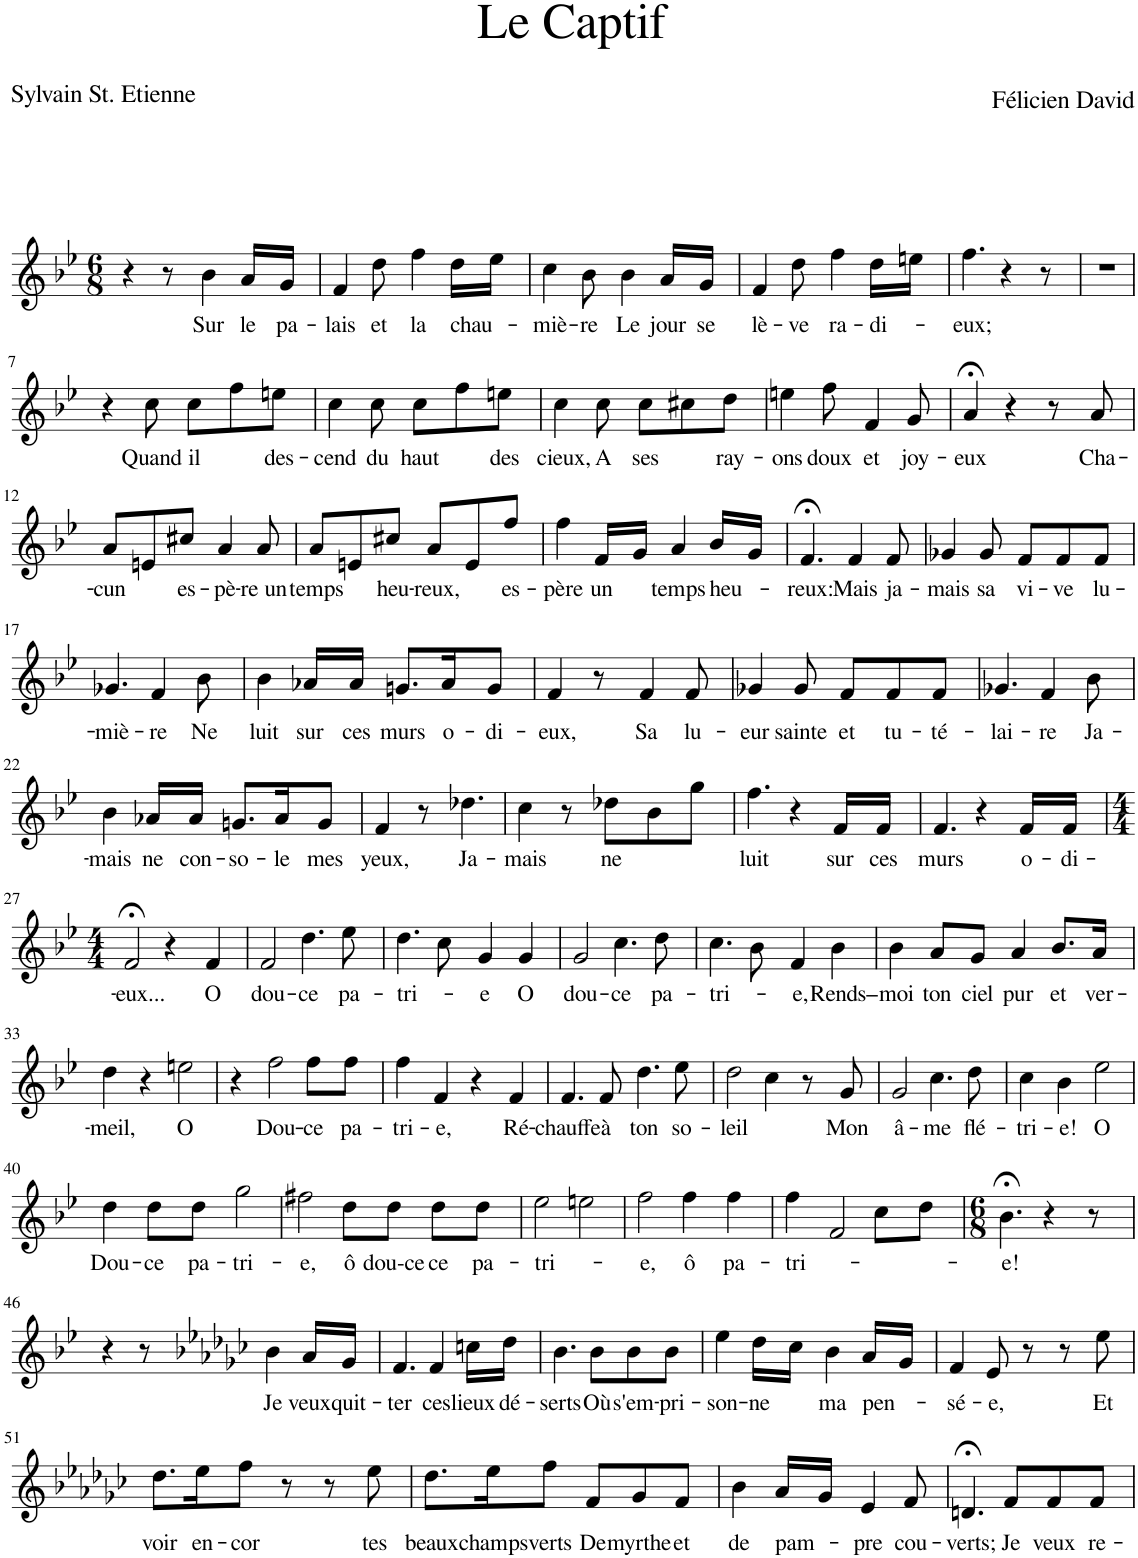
**kern	**text
*part1	*part1
*staff1	*staff1
*I"Piano	*
*I'Pno	*
*clefG2	*
*k[b-e-]	*
*M6/8	*
=1	=1
4r	.
8r	.
!	!LO:LY:b
4b-\	Sur
!	!LO:LY:b
16a/LL	le
!	!LO:LY:b
16g/JJ	pa-
=2	=2
!	!LO:LY:b
4f/	-lais
!	!LO:LY:b
8dd\	et
!	!LO:LY:b
4ff\	la
!	!LO:LY:b
16dd\LL	chau-
16ee-\JJ	.
=3	=3
!	!LO:LY:b
4cc\	-miè-
!	!LO:LY:b
8b-\	-re
!	!LO:LY:b
4b-\	Le
!	!LO:LY:b
16a/LL	jour
!	!LO:LY:b
16g/JJ	se
=4	=4
!	!LO:LY:b
4f/	lè-
!	!LO:LY:b
8dd\	-ve
!	!LO:LY:b
4ff\	ra-
!	!LO:LY:b
16dd\LL	-di-
16een\JJ	.
=5	=5
!	!LO:LY:b
4.ff\	-eux;
4r	.
8r	.
=6	=6
2.r	.
!!LO:LB:g=z
=7	=7
4r	.
!	!LO:LY:b
8cc\	Quand
!	!LO:LY:b
8cc\L	il
8ff\	.
!	!LO:LY:b
8een\J	des-
=8	=8
!	!LO:LY:b
4cc\	-cend
!	!LO:LY:b
8cc\	du
!	!LO:LY:b
8cc\L	haut
8ff\	.
!	!LO:LY:b
8een\J	des
=9	=9
!	!LO:LY:b
4cc\	cieux,
!	!LO:LY:b
8cc\	A
!	!LO:LY:b
8cc\L	ses
8cc#X\	.
!	!LO:LY:b
8dd\J	ray-
=10	=10
!	!LO:LY:b
4een\	-ons
!	!LO:LY:b
8ff\	doux
!	!LO:LY:b
4f/	et
!	!LO:LY:b
8g/	joy-
=11	=11
!	!LO:LY:b
4a;</	-eux
4r	.
8r	.
!	!LO:LY:b
8a/	Cha-
!!LO:LB:g=z
=12	=12
!	!LO:LY:b
8a/L	-cun
8en/	.
!	!LO:LY:b
8cc#X/J	es-
!	!LO:LY:b
4a/	-pè-
!	!LO:LY:b
8a/	-re un
=13	=13
!	!LO:LY:b
8a/L	temps
8en/	.
!	!LO:LY:b
8cc#X/J	heu-
!	!LO:LY:b
8a/L	-reux,
8e/	.
!	!LO:LY:b
8ff/J	es-
=14	=14
!	!LO:LY:b
4ff\	-père
!	!LO:LY:b
16f/LL	un
16g/JJ	.
!	!LO:LY:b
4a/	temps
!	!LO:LY:b
16b-/LL	heu-
16g/JJ	.
=15	=15
!	!LO:LY:b
4.f;</	-reux:
!	!LO:LY:b
4f/	Mais
!	!LO:LY:b
8f/	ja-
=16	=16
!	!LO:LY:b
4g-X/	-mais
!	!LO:LY:b
8g-/	sa
!	!LO:LY:b
8f/L	vi-
!	!LO:LY:b
8f/	-ve
!	!LO:LY:b
8f/J	lu-
!!LO:LB:g=z
=17	=17
!	!LO:LY:b
4.g-X/	-miè-
!	!LO:LY:b
4f/	-re
!	!LO:LY:b
8b-\	Ne
=18	=18
!	!LO:LY:b
4b-\	luit
!	!LO:LY:b
16a-X/LL	sur
!	!LO:LY:b
16a-/JJ	ces
!	!LO:LY:b
8.gn/L	murs
!	!LO:LY:b
16a-/K	o-
!	!LO:LY:b
8g/J	-di-
=19	=19
!	!LO:LY:b
4f/	-eux,
8r	.
!	!LO:LY:b
4f/	Sa
!	!LO:LY:b
8f/	lu-
=20	=20
!	!LO:LY:b
4g-X/	-eur
!	!LO:LY:b
8g-/	sainte
!	!LO:LY:b
8f/L	et
!	!LO:LY:b
8f/	tu-
!	!LO:LY:b
8f/J	-té-
=21	=21
!	!LO:LY:b
4.g-X/	-lai-
!	!LO:LY:b
4f/	-re
!	!LO:LY:b
8b-\	Ja-
!!LO:LB:g=z
=22	=22
!	!LO:LY:b
4b-\	-mais
!	!LO:LY:b
16a-X/LL	ne
!	!LO:LY:b
16a-/JJ	con-
!	!LO:LY:b
8.gn/L	-so-
!	!LO:LY:b
16a-/K	-le
!	!LO:LY:b
8g/J	mes
=23	=23
!	!LO:LY:b
4f/	yeux,
8r	.
!	!LO:LY:b
4.dd-X\	Ja-
=24	=24
!	!LO:LY:b
4cc\	-mais
8r	.
!	!LO:LY:b
8dd-X\L	ne
8b-\	.
8gg\J	.
=25	=25
!	!LO:LY:b
4.ff\	luit
4r	.
!	!LO:LY:b
16f/LL	sur
!	!LO:LY:b
16f/JJ	ces
=26	=26
!	!LO:LY:b
4.f/	murs
4r	.
!	!LO:LY:b
16f/LL	o-
!	!LO:LY:b
16f/JJ	-di-
!!LO:LB:g=z
=27	=27
*M4/4	*
!	!LO:LY:b
2f;</	-eux...
4r	.
!	!LO:LY:b
4f/	O
=28	=28
!	!LO:LY:b
2f/	dou-
!	!LO:LY:b
4.dd\	-ce
!	!LO:LY:b
8ee-\	pa-
=29	=29
!	!LO:LY:b
4.dd\	tri-
8cc\	.
!	!LO:LY:b
4g/	-e
!	!LO:LY:b
4g/	O
=30	=30
!	!LO:LY:b
2g/	dou-
!	!LO:LY:b
4.cc\	-ce
!	!LO:LY:b
8dd\	pa-
=31	=31
!	!LO:LY:b
4.cc\	-tri-
8b-\	.
!	!LO:LY:b
4f/	-e,
!	!LO:LY:b
4b-\	Rends–
=32	=32
!	!LO:LY:b
4b-\	moi
!	!LO:LY:b
8a/L	ton
!	!LO:LY:b
8g/J	ciel
!	!LO:LY:b
4a/	pur
!	!LO:LY:b
8.b-/L	et
!	!LO:LY:b
16a/Jk	ver-
!!LO:LB:g=z
=33	=33
!	!LO:LY:b
4dd\	-meil,
4r	.
!	!LO:LY:b
2een\	O
=34	=34
4r	.
!	!LO:LY:b
2ff\	Dou-
!	!LO:LY:b
8ff\L	-ce
!	!LO:LY:b
8ff\J	pa-
=35	=35
!	!LO:LY:b
4ff\	-tri-
!	!LO:LY:b
4f/	-e,
4r	.
!	!LO:LY:b
4f/	Ré-
=36	=36
!	!LO:LY:b
4.f/	-chauffe
!	!LO:LY:b
8f/	à
!	!LO:LY:b
4.dd\	ton
!	!LO:LY:b
8ee-\	so-
=37	=37
!	!LO:LY:b
2dd\	-leil
4cc\	.
8r	.
!	!LO:LY:b
8g/	Mon
=38	=38
!	!LO:LY:b
2g/	â-
!	!LO:LY:b
4.cc\	-me
!	!LO:LY:b
8dd\	flé-
=39	=39
!	!LO:LY:b
4cc\	-tri-
!	!LO:LY:b
4b-\	-e!
!	!LO:LY:b
2ee-\	O
!!LO:LB:g=z
=40	=40
!	!LO:LY:b
4dd\	Dou-
!	!LO:LY:b
8dd\L	-ce
!	!LO:LY:b
8dd\J	pa-
!	!LO:LY:b
2gg\	-tri-
=41	=41
!	!LO:LY:b
2ff#X\	-e,
!	!LO:LY:b
8dd\L	ô
!	!LO:LY:b
8dd\J	dou-ce
!	!LO:LY:b
8dd\L	-ce
!	!LO:LY:b
8dd\J	pa-
=42	=42
!	!LO:LY:b
2ee-\	-tri-
2een\	.
=43	=43
!	!LO:LY:b
2ff\	-e,
!	!LO:LY:b
4ff\	ô
!	!LO:LY:b
4ff\	pa-
=44	=44
!	!LO:LY:b
4ff\	-tri-
2f/	.
8cc\L	.
8dd\J	.
=45	=45
*M6/8	*
!	!LO:LY:b
4.b-;<\	-e!
4r	.
8r	.
!!LO:LB:g=z
=46	=46
4r	.
8r	.
!	!LO:LY:b
4b-\	Je
!	!LO:LY:b
16a-/LL	veux
!	!LO:LY:b
16g-/JJ	quit-
=47	=47
!	!LO:LY:b
4.f/	-ter
!	!LO:LY:b
4f/	ces
!	!LO:LY:b
16ccn\LL	lieux
!	!LO:LY:b
16dd-\JJ	dé-
=48	=48
!	!LO:LY:b
4.b-\	-serts
!	!LO:LY:b
8b-\L	Où
!	!LO:LY:b
8b-\	s'em-
!	!LO:LY:b
8b-\J	-pri-
=49	=49
!	!LO:LY:b
4ee-\	-son-
!	!LO:LY:b
16dd-\LL	-ne
16cc-\JJ	.
!	!LO:LY:b
4b-\	ma
!	!LO:LY:b
16a-/LL	pen-
16g-/JJ	.
=50	=50
!	!LO:LY:b
4f/	-sé-
!	!LO:LY:b
8e-/	-e,
8r	.
8r	.
!	!LO:LY:b
8ee-\	Et
!!LO:LB:g=z
=51	=51
!	!LO:LY:b
8.dd-\L	voir
!	!LO:LY:b
16ee-\K	en-
!	!LO:LY:b
8ff\J	-cor
8r	.
8r	.
!	!LO:LY:b
8ee-\	tes
=52	=52
!	!LO:LY:b
8.dd-\L	beaux
!	!LO:LY:b
16ee-\K	champs
!	!LO:LY:b
8ff\J	verts
!	!LO:LY:b
8f/L	De
!	!LO:LY:b
8g-/	myrthe
!	!LO:LY:b
8f/J	et
=53	=53
!	!LO:LY:b
4b-\	de
!	!LO:LY:b
16a-/LL	pam-
16g-/JJ	.
!	!LO:LY:b
4e-/	-pre
!	!LO:LY:b
8f/	cou-
=54	=54
!	!LO:LY:b
4.dn;</	-verts;
!	!LO:LY:b
8f/L	Je
!	!LO:LY:b
8f/	veux
!	!LO:LY:b
8f/J	re-
=	=
*-	*-
